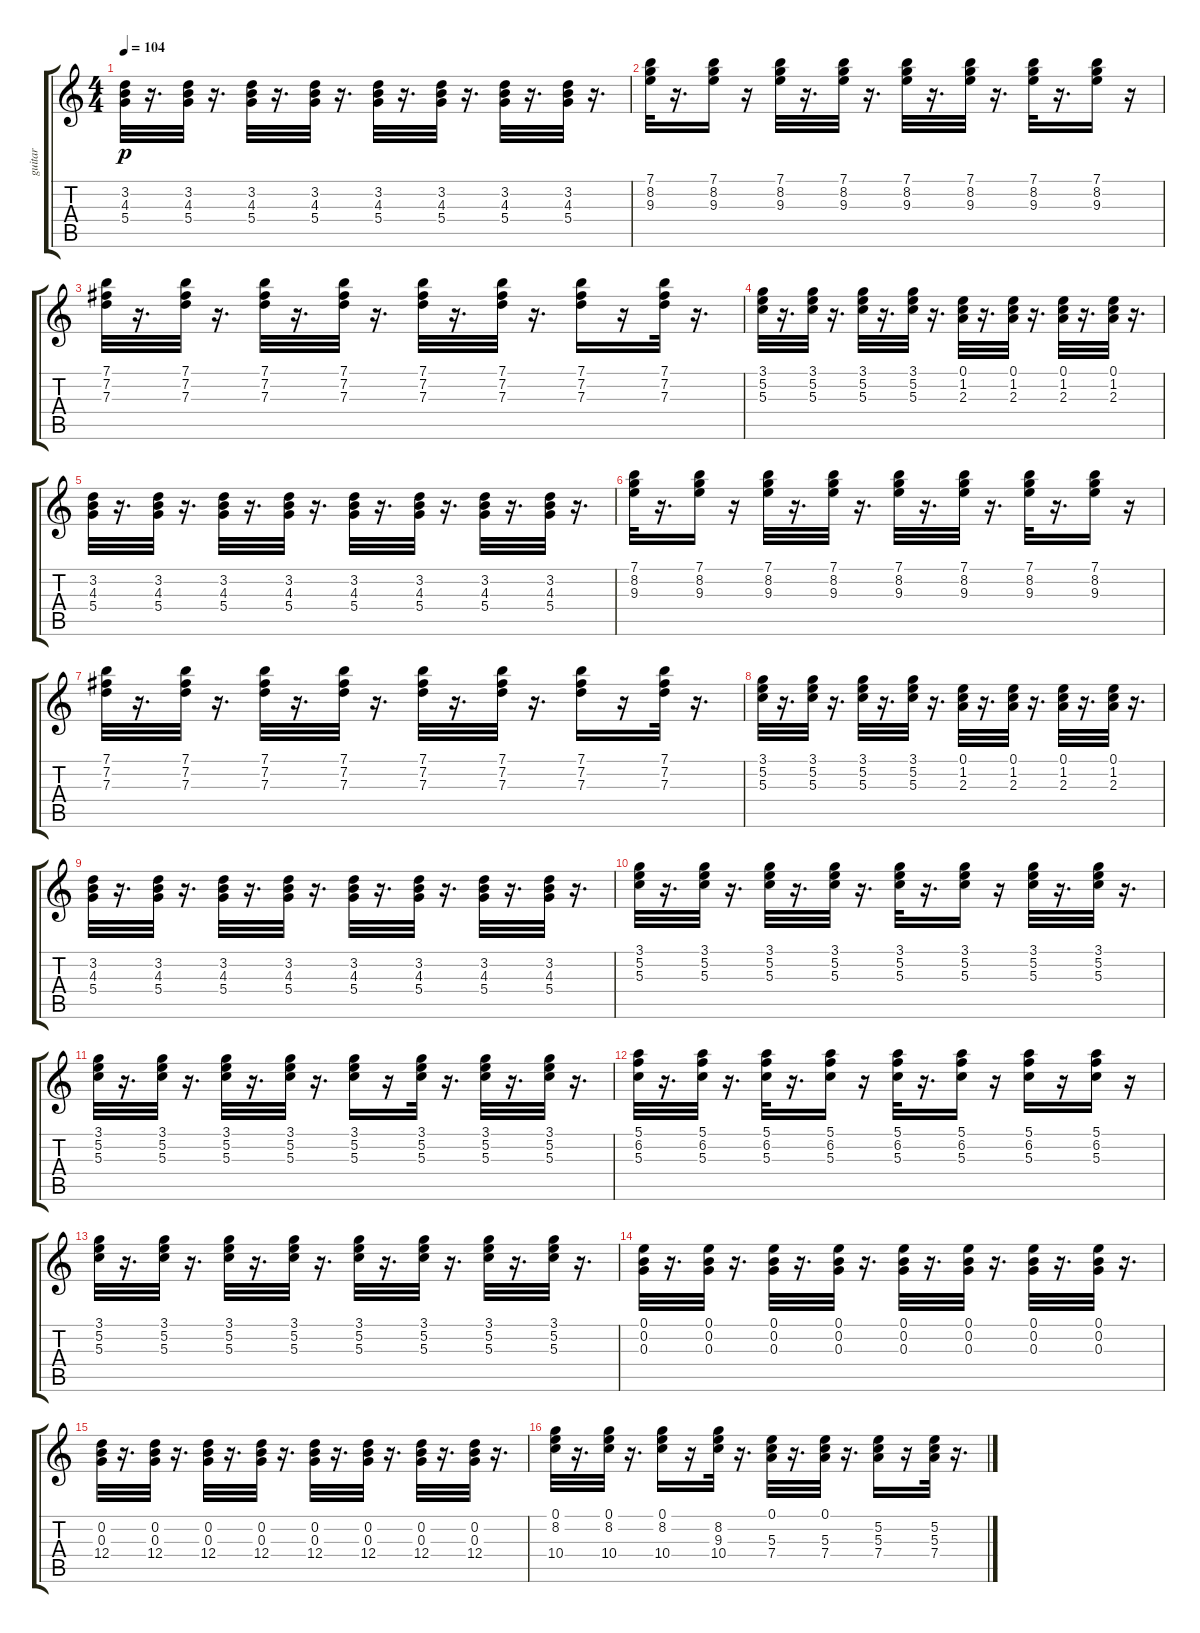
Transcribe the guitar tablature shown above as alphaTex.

\track ("guitar" "guitar") {instrument overdrivenguitar}
\staff {score tabs}
\tuning (E4 B3 G3 D3 A2 E2) {hide}
\ts (4 4)
\tempo 104
\clef g2
\ks c
(3.2 4.3 5.4).32{dy p} r.16{d} (3.2 4.3 5.4).32 r.16{d} (3.2 4.3 5.4).32 r.16{d} (3.2 4.3 5.4).32 r.16{d} (3.2 4.3 5.4).32 r.16{d} (3.2 4.3 5.4).32 r.16{d} (3.2 4.3 5.4).32 r.16{d} (3.2 4.3 5.4).32 r.16{d} |
(7.1 8.2 9.3).32 r.16{d} (7.1 8.2 9.3).16 r.16 (7.1 8.2 9.3).32 r.16{d} (7.1 8.2 9.3).32 r.16{d} (7.1 8.2 9.3).32 r.16{d} (7.1 8.2 9.3).32 r.16{d} (7.1 8.2 9.3).32 r.16{d} (7.1 8.2 9.3).16 r.16 |
(7.1 7.2 7.3).32 r.16{d} (7.1 7.2 7.3).32 r.16{d} (7.1 7.2 7.3).32 r.16{d} (7.1 7.2 7.3).32 r.16{d} (7.1 7.2 7.3).32 r.16{d} (7.1 7.2 7.3).32 r.16{d} (7.1 7.2 7.3).16 r.16 (7.1 7.2 7.3).32 r.16{d} |
(3.1 5.2 5.3).32 r.16{d} (3.1 5.2 5.3).32 r.16{d} (3.1 5.2 5.3).32 r.16{d} (3.1 5.2 5.3).32 r.16{d} (0.1 1.2 2.3).32 r.16{d} (0.1 1.2 2.3).32 r.16{d} (0.1 1.2 2.3).32 r.16{d} (0.1 1.2 2.3).32 r.16{d} |
(3.2 4.3 5.4).32 r.16{d} (3.2 4.3 5.4).32 r.16{d} (3.2 4.3 5.4).32 r.16{d} (3.2 4.3 5.4).32 r.16{d} (3.2 4.3 5.4).32 r.16{d} (3.2 4.3 5.4).32 r.16{d} (3.2 4.3 5.4).32 r.16{d} (3.2 4.3 5.4).32 r.16{d} |
(7.1 8.2 9.3).32 r.16{d} (7.1 8.2 9.3).16 r.16 (7.1 8.2 9.3).32 r.16{d} (7.1 8.2 9.3).32 r.16{d} (7.1 8.2 9.3).32 r.16{d} (7.1 8.2 9.3).32 r.16{d} (7.1 8.2 9.3).32 r.16{d} (7.1 8.2 9.3).16 r.16 |
(7.1 7.2 7.3).32 r.16{d} (7.1 7.2 7.3).32 r.16{d} (7.1 7.2 7.3).32 r.16{d} (7.1 7.2 7.3).32 r.16{d} (7.1 7.2 7.3).32 r.16{d} (7.1 7.2 7.3).32 r.16{d} (7.1 7.2 7.3).16 r.16 (7.1 7.2 7.3).32 r.16{d} |
(3.1 5.2 5.3).32 r.16{d} (3.1 5.2 5.3).32 r.16{d} (3.1 5.2 5.3).32 r.16{d} (3.1 5.2 5.3).32 r.16{d} (0.1 1.2 2.3).32 r.16{d} (0.1 1.2 2.3).32 r.16{d} (0.1 1.2 2.3).32 r.16{d} (0.1 1.2 2.3).32 r.16{d} |
(3.2 4.3 5.4).32 r.16{d} (3.2 4.3 5.4).32 r.16{d} (3.2 4.3 5.4).32 r.16{d} (3.2 4.3 5.4).32 r.16{d} (3.2 4.3 5.4).32 r.16{d} (3.2 4.3 5.4).32 r.16{d} (3.2 4.3 5.4).32 r.16{d} (3.2 4.3 5.4).32 r.16{d} |
(3.1 5.2 5.3).32 r.16{d} (3.1 5.2 5.3).32 r.16{d} (3.1 5.2 5.3).32 r.16{d} (3.1 5.2 5.3).32 r.16{d} (3.1 5.2 5.3).32 r.16{d} (3.1 5.2 5.3).16 r.16 (3.1 5.2 5.3).32 r.16{d} (3.1 5.2 5.3).32 r.16{d} |
(3.1 5.2 5.3).32 r.16{d} (3.1 5.2 5.3).32 r.16{d} (3.1 5.2 5.3).32 r.16{d} (3.1 5.2 5.3).32 r.16{d} (3.1 5.2 5.3).16 r.16 (3.1 5.2 5.3).32 r.16{d} (3.1 5.2 5.3).32 r.16{d} (3.1 5.2 5.3).32 r.16{d} |
(5.1 6.2 5.3).32 r.16{d} (5.1 6.2 5.3).32 r.16{d} (5.1 6.2 5.3).32 r.16{d} (5.1 6.2 5.3).16 r.16 (5.1 6.2 5.3).32 r.16{d} (5.1 6.2 5.3).16 r.16 (5.1 6.2 5.3).16 r.16 (5.1 6.2 5.3).16 r.16 |
(3.1 5.2 5.3).32 r.16{d} (3.1 5.2 5.3).32 r.16{d} (3.1 5.2 5.3).32 r.16{d} (3.1 5.2 5.3).32 r.16{d} (3.1 5.2 5.3).32 r.16{d} (3.1 5.2 5.3).32 r.16{d} (3.1 5.2 5.3).32 r.16{d} (3.1 5.2 5.3).32 r.16{d} |
(0.1 0.2 0.3).32 r.16{d} (0.1 0.2 0.3).32 r.16{d} (0.1 0.2 0.3).32 r.16{d} (0.1 0.2 0.3).32 r.16{d} (0.1 0.2 0.3).32 r.16{d} (0.1 0.2 0.3).32 r.16{d} (0.1 0.2 0.3).32 r.16{d} (0.1 0.2 0.3).32 r.16{d} |
(0.2 0.3 12.4).32 r.16{d} (0.2 0.3 12.4).32 r.16{d} (0.2 0.3 12.4).32 r.16{d} (0.2 0.3 12.4).32 r.16{d} (0.2 0.3 12.4).32 r.16{d} (0.2 0.3 12.4).32 r.16{d} (0.2 0.3 12.4).32 r.16{d} (0.2 0.3 12.4).32 r.16{d} |
(0.1 8.2 10.4).32 r.16{d} (0.1 8.2 10.4).32 r.16{d} (0.1 8.2 10.4).16 r.16 (8.2 9.3 10.4).32 r.16{d} (0.1 5.3 7.4).32 r.16{d} (0.1 5.3 7.4).32 r.16{d} (5.2 5.3 7.4).16 r.16 (5.2 5.3 7.4).32 r.16{d}
